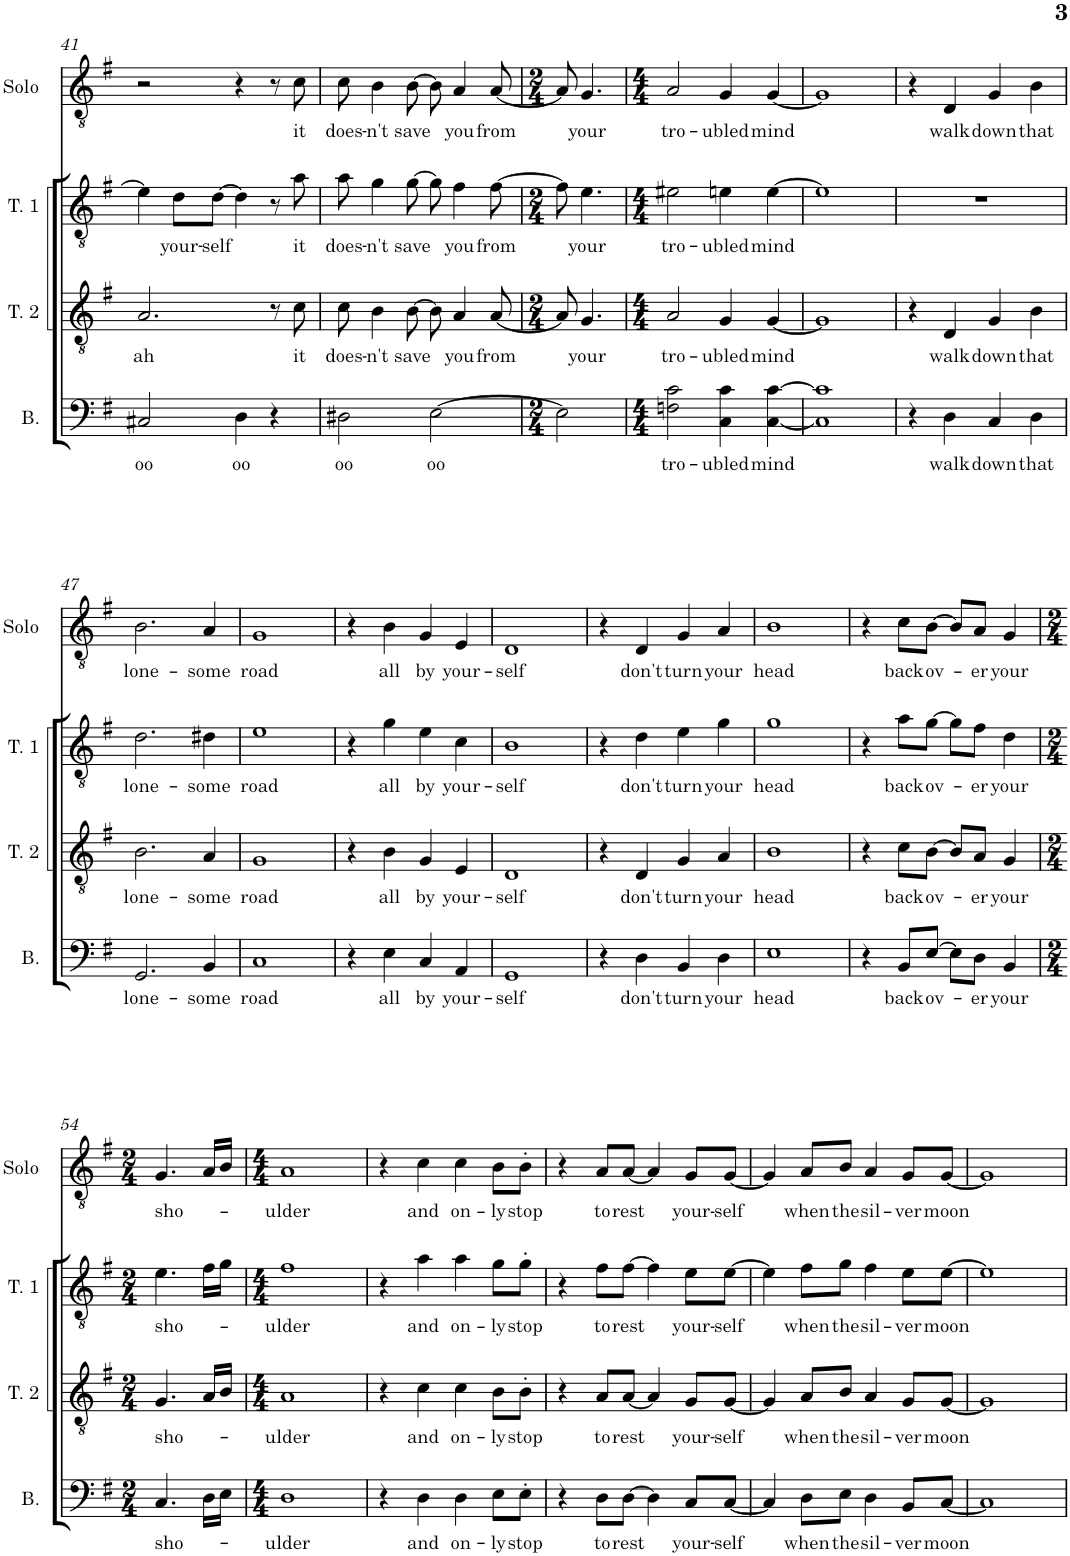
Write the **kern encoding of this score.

**kern	**text	**kern	**text	**kern	**text	**kern	**text
*part4	*part4	*part3	*part3	*part2	*part2	*part1	*part1
*staff4	*staff4	*staff3	*staff3	*staff2	*staff2	*staff1	*staff1
*I"Bass	*	*I"Tenor 2	*	*I"Tenor 1	*	*I"Solo	*
*I'B.	*	*I'T. 2	*	*I'T. 1	*	*I'Solo	*
!!LO:PB:g=z
*clefF4	*	*clefGv2	*	*clefGv2	*	*clefGv2	*
*k[f#]	*	*k[f#]	*	*k[f#]	*	*k[f#]	*
*M4/4	*	*M4/4	*	*M4/4	*	*M4/4	*
=41	=41	=41	=41	=41	=41	=41	=41
!	!LO:LY:b	!	!LO:LY:b	!	!	!	!
2C#X/	oo	2.A/	ah	4e\]	.	2r	.
!	!	!	!	!	!LO:LY:b	!	!
.	.	.	.	8d\L	your-	.	.
!	!	!	!	!	!LO:LY:b	!	!
.	.	.	.	[8d\J	-self	.	.
!	!LO:LY:b	!	!	!	!	!	!
4D\	oo	.	.	4d\]	.	4r	.
4r	.	8r	.	8r	.	8r	.
!	!	!	!LO:LY:b	!	!LO:LY:b	!	!LO:LY:b
.	.	8c\	it	8a\	it	8c\	it
=42	=42	=42	=42	=42	=42	=42	=42
!	!LO:LY:b	!	!LO:LY:b	!	!LO:LY:b	!	!LO:LY:b
2D#X\	oo	8c\	does-	8a\	does-	8c\	does-
!	!	!	!LO:LY:b	!	!LO:LY:b	!	!LO:LY:b
.	.	4B\	-n't	4g\	-n't	4B\	-n't
!	!	!	!LO:LY:b	!	!LO:LY:b	!	!LO:LY:b
.	.	[8B\	save	[8g\	save	[8B\	save
!	!LO:LY:b	!	!	!	!	!	!
[2E\	oo	8B\]	.	8g\]	.	8B\]	.
!	!	!	!LO:LY:b	!	!LO:LY:b	!	!LO:LY:b
.	.	4A/	you	4f#\	you	4A/	you
!	!	!	!LO:LY:b	!	!LO:LY:b	!	!LO:LY:b
.	.	[8A/	from	[8f#\	from	[8A/	from
=43	=43	=43	=43	=43	=43	=43	=43
*M2/4	*	*M2/4	*	*M2/4	*	*M2/4	*
2E\]	.	8A/]	.	8f#\]	.	8A/]	.
!	!	!	!LO:LY:b	!	!LO:LY:b	!	!LO:LY:b
.	.	4.G/	your	4.e\	your	4.G/	your
=44	=44	=44	=44	=44	=44	=44	=44
*M4/4	*	*M4/4	*	*M4/4	*	*M4/4	*
!	!LO:LY:b	!	!LO:LY:b	!	!LO:LY:b	!	!LO:LY:b
2Fn\ 2c\	tro-	2A/	tro-	2e#X\	tro-	2A/	tro-
!	!LO:LY:b	!	!LO:LY:b	!	!LO:LY:b	!	!LO:LY:b
4C\ 4c\	-ubled	4G/	-ubled	4en\	-ubled	4G/	-ubled
!	!LO:LY:b	!	!LO:LY:b	!	!LO:LY:b	!	!LO:LY:b
[4C\ [4c\	mind	[4G/	mind	[4e\	mind	[4G/	mind
=45	=45	=45	=45	=45	=45	=45	=45
1C] 1c]	.	1G]	.	1e]	.	1G]	.
=46	=46	=46	=46	=46	=46	=46	=46
4r	.	4r	.	1r	.	4r	.
!	!LO:LY:b	!	!LO:LY:b	!	!	!	!LO:LY:b
4D\	walk	4D/	walk	.	.	4D/	walk
!	!LO:LY:b	!	!LO:LY:b	!	!	!	!LO:LY:b
4C/	down	4G/	down	.	.	4G/	down
!	!LO:LY:b	!	!LO:LY:b	!	!	!	!LO:LY:b
4D\	that	4B\	that	.	.	4B\	that
!!LO:LB:g=z
=47	=47	=47	=47	=47	=47	=47	=47
!	!LO:LY:b	!	!LO:LY:b	!	!LO:LY:b	!	!LO:LY:b
2.GG/	lone-	2.B\	lone-	2.d\	lone-	2.B\	lone-
!	!LO:LY:b	!	!LO:LY:b	!	!LO:LY:b	!	!LO:LY:b
4BB/	-some	4A/	-some	4d#X\	-some	4A/	-some
=48	=48	=48	=48	=48	=48	=48	=48
!	!LO:LY:b	!	!LO:LY:b	!	!LO:LY:b	!	!LO:LY:b
1C	road	1G	road	1e	road	1G	road
=49	=49	=49	=49	=49	=49	=49	=49
4r	.	4r	.	4r	.	4r	.
!	!LO:LY:b	!	!LO:LY:b	!	!LO:LY:b	!	!LO:LY:b
4E\	all	4B\	all	4g\	all	4B\	all
!	!LO:LY:b	!	!LO:LY:b	!	!LO:LY:b	!	!LO:LY:b
4C/	by	4G/	by	4e\	by	4G/	by
!	!LO:LY:b	!	!LO:LY:b	!	!LO:LY:b	!	!LO:LY:b
4AA/	your-	4E/	your-	4c\	your-	4E/	your-
=50	=50	=50	=50	=50	=50	=50	=50
!	!LO:LY:b	!	!LO:LY:b	!	!LO:LY:b	!	!LO:LY:b
1GG	-self	1D	-self	1B	-self	1D	-self
=51	=51	=51	=51	=51	=51	=51	=51
4r	.	4r	.	4r	.	4r	.
!	!LO:LY:b	!	!LO:LY:b	!	!LO:LY:b	!	!LO:LY:b
4D\	don't	4D/	don't	4d\	don't	4D/	don't
!	!LO:LY:b	!	!LO:LY:b	!	!LO:LY:b	!	!LO:LY:b
4BB/	turn	4G/	turn	4e\	turn	4G/	turn
!	!LO:LY:b	!	!LO:LY:b	!	!LO:LY:b	!	!LO:LY:b
4D\	your	4A/	your	4g\	your	4A/	your
=52	=52	=52	=52	=52	=52	=52	=52
!	!LO:LY:b	!	!LO:LY:b	!	!LO:LY:b	!	!LO:LY:b
1E	head	1B	head	1g	head	1B	head
=53	=53	=53	=53	=53	=53	=53	=53
4r	.	4r	.	4r	.	4r	.
!	!LO:LY:b	!	!LO:LY:b	!	!LO:LY:b	!	!LO:LY:b
8BB/L	back	8c\L	back	8a\L	back	8c\L	back
!	!LO:LY:b	!	!LO:LY:b	!	!LO:LY:b	!	!LO:LY:b
[8E/J	ov-	[8B\J	ov-	[8g\J	ov-	[8B\J	ov-
8E\L]	.	8B/L]	.	8g\L]	.	8B/L]	.
!	!LO:LY:b	!	!LO:LY:b	!	!LO:LY:b	!	!LO:LY:b
8D\J	-er	8A/J	-er	8f#\J	-er	8A/J	-er
!	!LO:LY:b	!	!LO:LY:b	!	!LO:LY:b	!	!LO:LY:b
4BB/	your	4G/	your	4d\	your	4G/	your
!!LO:LB:g=z
=54	=54	=54	=54	=54	=54	=54	=54
*M2/4	*	*M2/4	*	*M2/4	*	*M2/4	*
!	!LO:LY:b	!	!LO:LY:b	!	!LO:LY:b	!	!LO:LY:b
4.C/	sho-	4.G/	sho-	4.e\	sho-	4.G/	sho-
16D\LL	.	16A/LL	.	16f#\LL	.	16A/LL	.
16E\JJ	.	16B/JJ	.	16g\JJ	.	16B/JJ	.
=55	=55	=55	=55	=55	=55	=55	=55
*M4/4	*	*M4/4	*	*M4/4	*	*M4/4	*
!	!LO:LY:b	!	!LO:LY:b	!	!LO:LY:b	!	!LO:LY:b
1D	-ulder	1A	-ulder	1f#	-ulder	1A	-ulder
=56	=56	=56	=56	=56	=56	=56	=56
4r	.	4r	.	4r	.	4r	.
!	!LO:LY:b	!	!LO:LY:b	!	!LO:LY:b	!	!LO:LY:b
4D\	and	4c\	and	4a\	and	4c\	and
!	!LO:LY:b	!	!LO:LY:b	!	!LO:LY:b	!	!LO:LY:b
4D\	on-	4c\	on-	4a\	on-	4c\	on-
!	!LO:LY:b	!	!LO:LY:b	!	!LO:LY:b	!	!LO:LY:b
8E\L	-ly	8B\L	-ly	8g\L	-ly	8B\L	-ly
!	!LO:LY:b	!	!LO:LY:b	!	!LO:LY:b	!	!LO:LY:b
8E'\J	stop	8B'\J	stop	8g'\J	stop	8B'\J	stop
=57	=57	=57	=57	=57	=57	=57	=57
4r	.	4r	.	4r	.	4r	.
!	!LO:LY:b	!	!LO:LY:b	!	!LO:LY:b	!	!LO:LY:b
8D\L	to	8A/L	to	8f#\L	to	8A/L	to
!	!LO:LY:b	!	!LO:LY:b	!	!LO:LY:b	!	!LO:LY:b
[8D\J	rest	[8A/J	rest	[8f#\J	rest	[8A/J	rest
4D\]	.	4A/]	.	4f#\]	.	4A/]	.
!	!LO:LY:b	!	!LO:LY:b	!	!LO:LY:b	!	!LO:LY:b
8C/L	your-	8G/L	your-	8e\L	your-	8G/L	your-
!	!LO:LY:b	!	!LO:LY:b	!	!LO:LY:b	!	!LO:LY:b
[8C/J	-self	[8G/J	-self	[8e\J	-self	[8G/J	-self
=58	=58	=58	=58	=58	=58	=58	=58
4C/]	.	4G/]	.	4e\]	.	4G/]	.
!	!LO:LY:b	!	!LO:LY:b	!	!LO:LY:b	!	!LO:LY:b
8D\L	when	8A/L	when	8f#\L	when	8A/L	when
!	!LO:LY:b	!	!LO:LY:b	!	!LO:LY:b	!	!LO:LY:b
8E\J	the	8B/J	the	8g\J	the	8B/J	the
!	!LO:LY:b	!	!LO:LY:b	!	!LO:LY:b	!	!LO:LY:b
4D\	sil-	4A/	sil-	4f#\	sil-	4A/	sil-
!	!LO:LY:b	!	!LO:LY:b	!	!LO:LY:b	!	!LO:LY:b
8BB/L	-ver	8G/L	-ver	8e\L	-ver	8G/L	-ver
!	!LO:LY:b	!	!LO:LY:b	!	!LO:LY:b	!	!LO:LY:b
[8C/J	moon	[8G/J	moon	[8e\J	moon	[8G/J	moon
=59	=59	=59	=59	=59	=59	=59	=59
1C]	.	1G]	.	1e]	.	1G]	.
=	=	=	=	=	=	=	=
*-	*-	*-	*-	*-	*-	*-	*-
